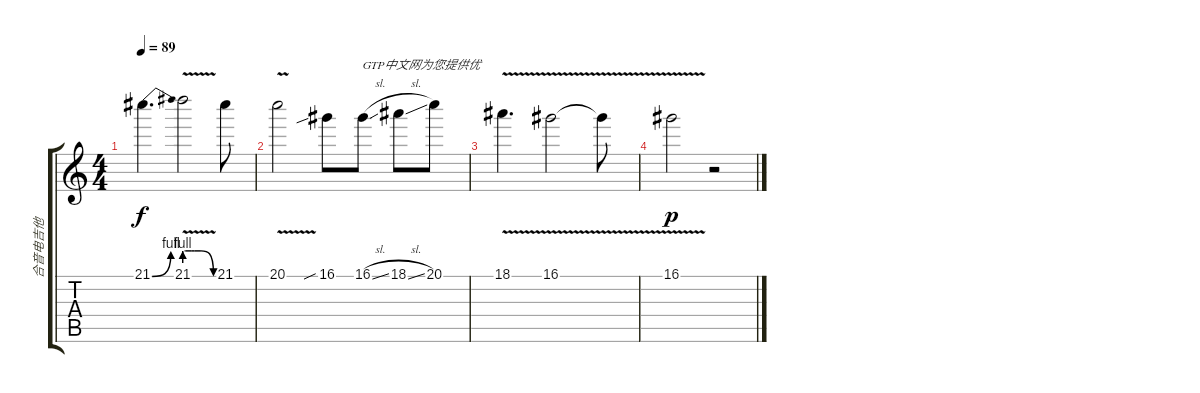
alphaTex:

\track ("合音电吉他" "合音电吉他") {instrument distortionguitar}
\staff {score tabs}
\tuning (E4 B3 G3 D3 A2 E2) {hide}
\ts (4 4)
\tempo 89
\clef g2
\ks c
21.1{be (bend 0 0 60 4)}.4{d dy f} 21.1{be (custom 0 4 2 4 15 4 21 4 34 4 60 0) v}.2 21.1.8 |
20.1{v}.2 16.1{sib}.8 16.1{sl}.8{txt "GTP中文网为您提供优"} 18.1{sl}.8 20.1.8 |
18.1{v}.4{d} 16.1{v}.2 16.1{t}.8 |
16.1{v}.2{dy p} r.2
